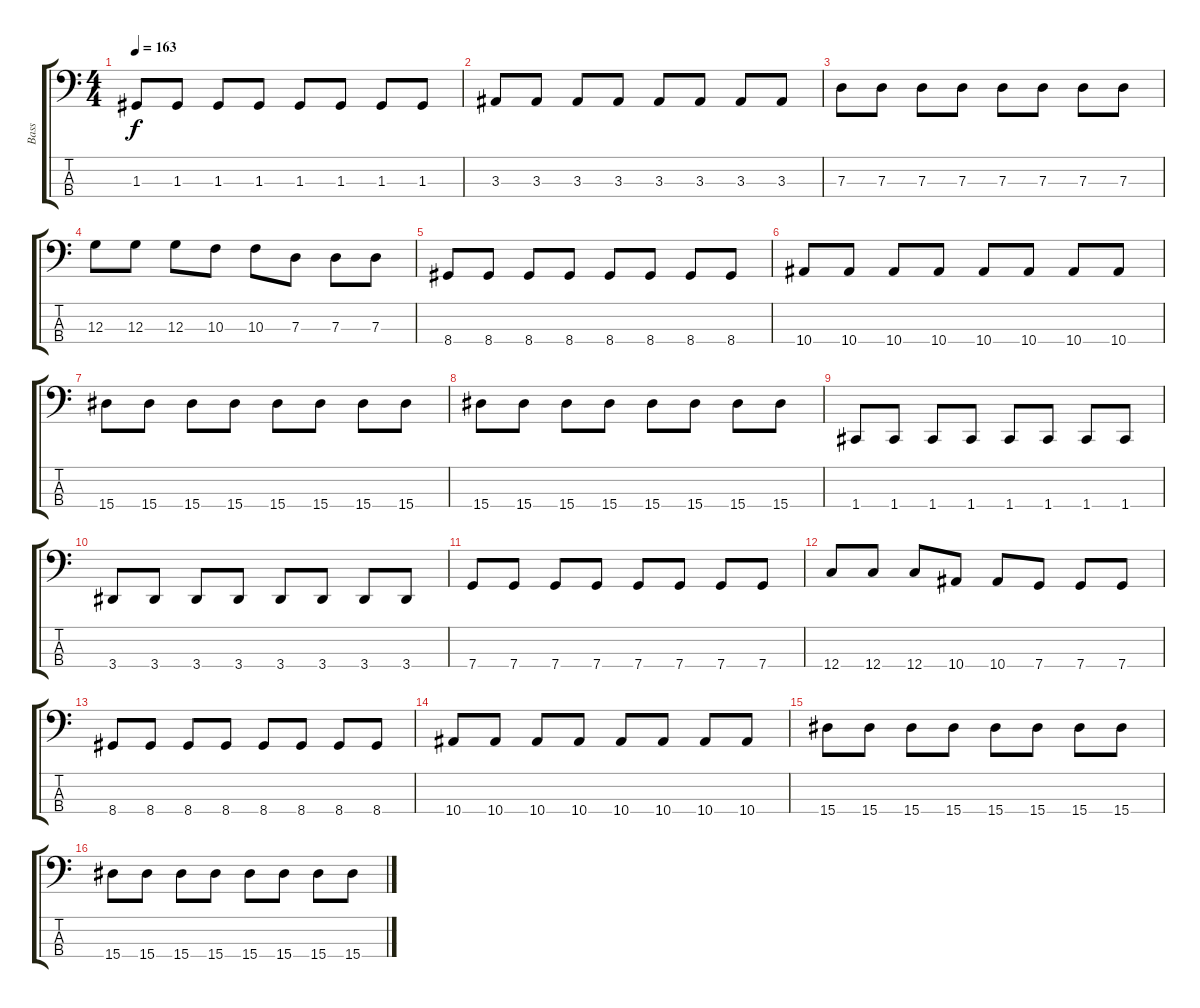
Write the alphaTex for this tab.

\track ("Bass" "Bass") {instrument electricbasspick}
\staff {score tabs}
\tuning (F2 C2 G1 C1) {hide}
\ts (4 4)
\tempo 163
\clef f4
\ks c
1.3.8{dy f} 1.3.8 1.3.8 1.3.8 1.3.8 1.3.8 1.3.8 1.3.8 |
3.3.8 3.3.8 3.3.8 3.3.8 3.3.8 3.3.8 3.3.8 3.3.8 |
7.3.8 7.3.8 7.3.8 7.3.8 7.3.8 7.3.8 7.3.8 7.3.8 |
12.3.8 12.3.8 12.3.8 10.3.8 10.3.8 7.3.8 7.3.8 7.3.8 |
8.4.8 8.4.8 8.4.8 8.4.8 8.4.8 8.4.8 8.4.8 8.4.8 |
10.4.8 10.4.8 10.4.8 10.4.8 10.4.8 10.4.8 10.4.8 10.4.8 |
15.4.8 15.4.8 15.4.8 15.4.8 15.4.8 15.4.8 15.4.8 15.4.8 |
15.4.8 15.4.8 15.4.8 15.4.8 15.4.8 15.4.8 15.4.8 15.4.8 |
1.4.8 1.4.8 1.4.8 1.4.8 1.4.8 1.4.8 1.4.8 1.4.8 |
3.4.8 3.4.8 3.4.8 3.4.8 3.4.8 3.4.8 3.4.8 3.4.8 |
7.4.8 7.4.8 7.4.8 7.4.8 7.4.8 7.4.8 7.4.8 7.4.8 |
12.4.8 12.4.8 12.4.8 10.4.8 10.4.8 7.4.8 7.4.8 7.4.8 |
8.4.8 8.4.8 8.4.8 8.4.8 8.4.8 8.4.8 8.4.8 8.4.8 |
10.4.8 10.4.8 10.4.8 10.4.8 10.4.8 10.4.8 10.4.8 10.4.8 |
15.4.8 15.4.8 15.4.8 15.4.8 15.4.8 15.4.8 15.4.8 15.4.8 |
15.4.8 15.4.8 15.4.8 15.4.8 15.4.8 15.4.8 15.4.8 15.4.8
